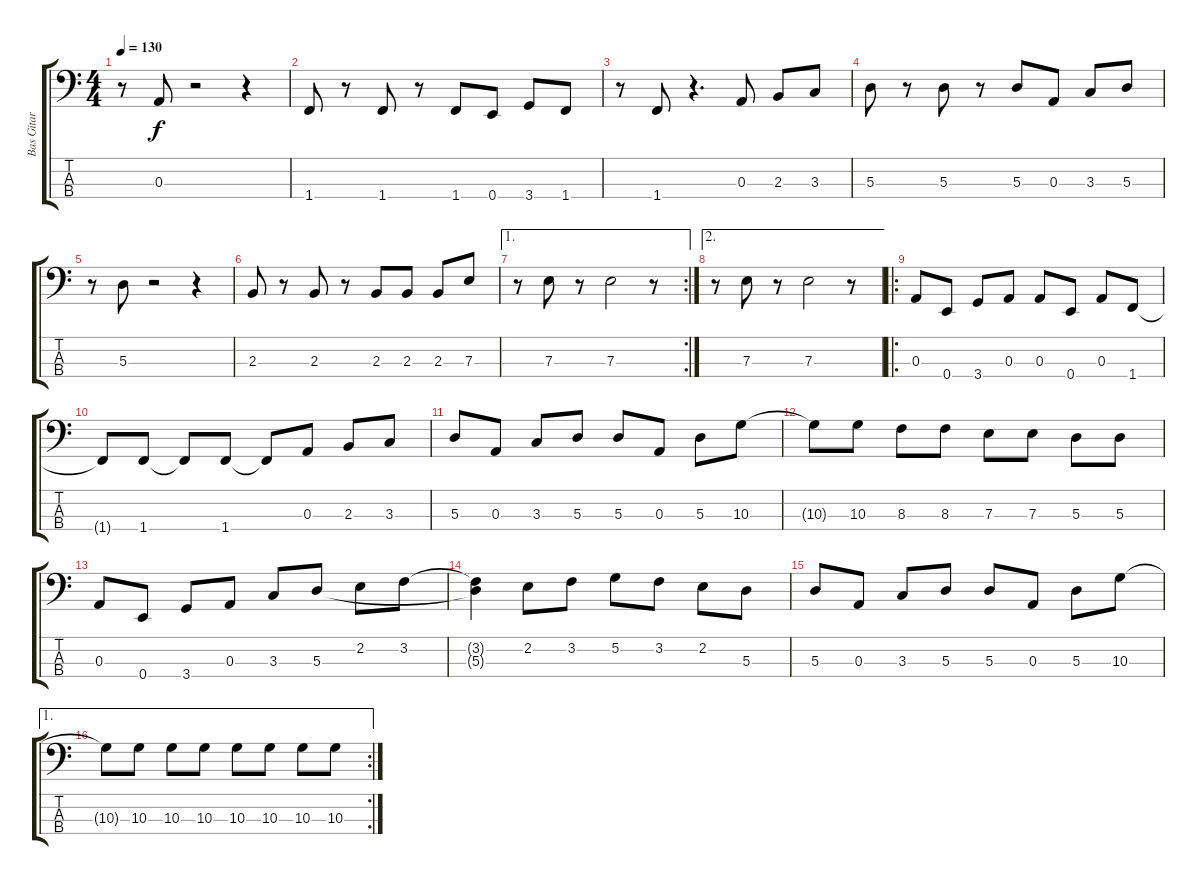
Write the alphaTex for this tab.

\track ("Bas Gitar" "Bas Gitar") {instrument electricbassfinger}
\staff {score tabs}
\tuning (G2 D2 A1 E1) {hide}
\ts (4 4)
\tempo 130
\clef f4
\ks c
r.8{dy f} 0.3.8 r.2 r.4 |
1.4.8 r.8 1.4.8 r.8 1.4.8 0.4.8 3.4.8 1.4.8 |
r.8 1.4.8 r.4{d} 0.3.8 2.3.8 3.3.8 |
5.3.8 r.8 5.3.8 r.8 5.3.8 0.3.8 3.3.8 5.3.8 |
r.8 5.3.8 r.2 r.4 |
2.3.8 r.8 2.3.8 r.8 2.3.8 2.3.8 2.3.8 7.3.8 |
\ae 1
\rc 2
r.8 7.3.8 r.8 7.3.2 r.8 |
\ae 2
r.8 7.3.8 r.8 7.3.2 r.8 |
\ro
0.3.8 0.4.8 3.4.8 0.3.8 0.3.8 0.4.8 0.3.8 1.4.8 |
1.4{t}.8 1.4.8 1.4{t}.8 1.4.8 1.4{t}.8 0.3.8 2.3.8 3.3.8 |
5.3.8 0.3.8 3.3.8 5.3.8 5.3.8 0.3.8 5.3.8 10.3.8 |
10.3{t}.8 10.3.8 8.3.8 8.3.8 7.3.8 7.3.8 5.3.8 5.3.8 |
0.3.8 0.4.8 3.4.8 0.3.8 3.3.8 5.3.8 2.2.8 3.2.8 |
(3.2{t} 5.3{t}).4 2.2.8 3.2.8 5.2.8 3.2.8 2.2.8 5.3.8 |
5.3.8 0.3.8 3.3.8 5.3.8 5.3.8 0.3.8 5.3.8 10.3.8 |
\ae 1
\rc 2
10.3{t}.8 10.3.8 10.3.8 10.3.8 10.3.8 10.3.8 10.3.8 10.3.8
